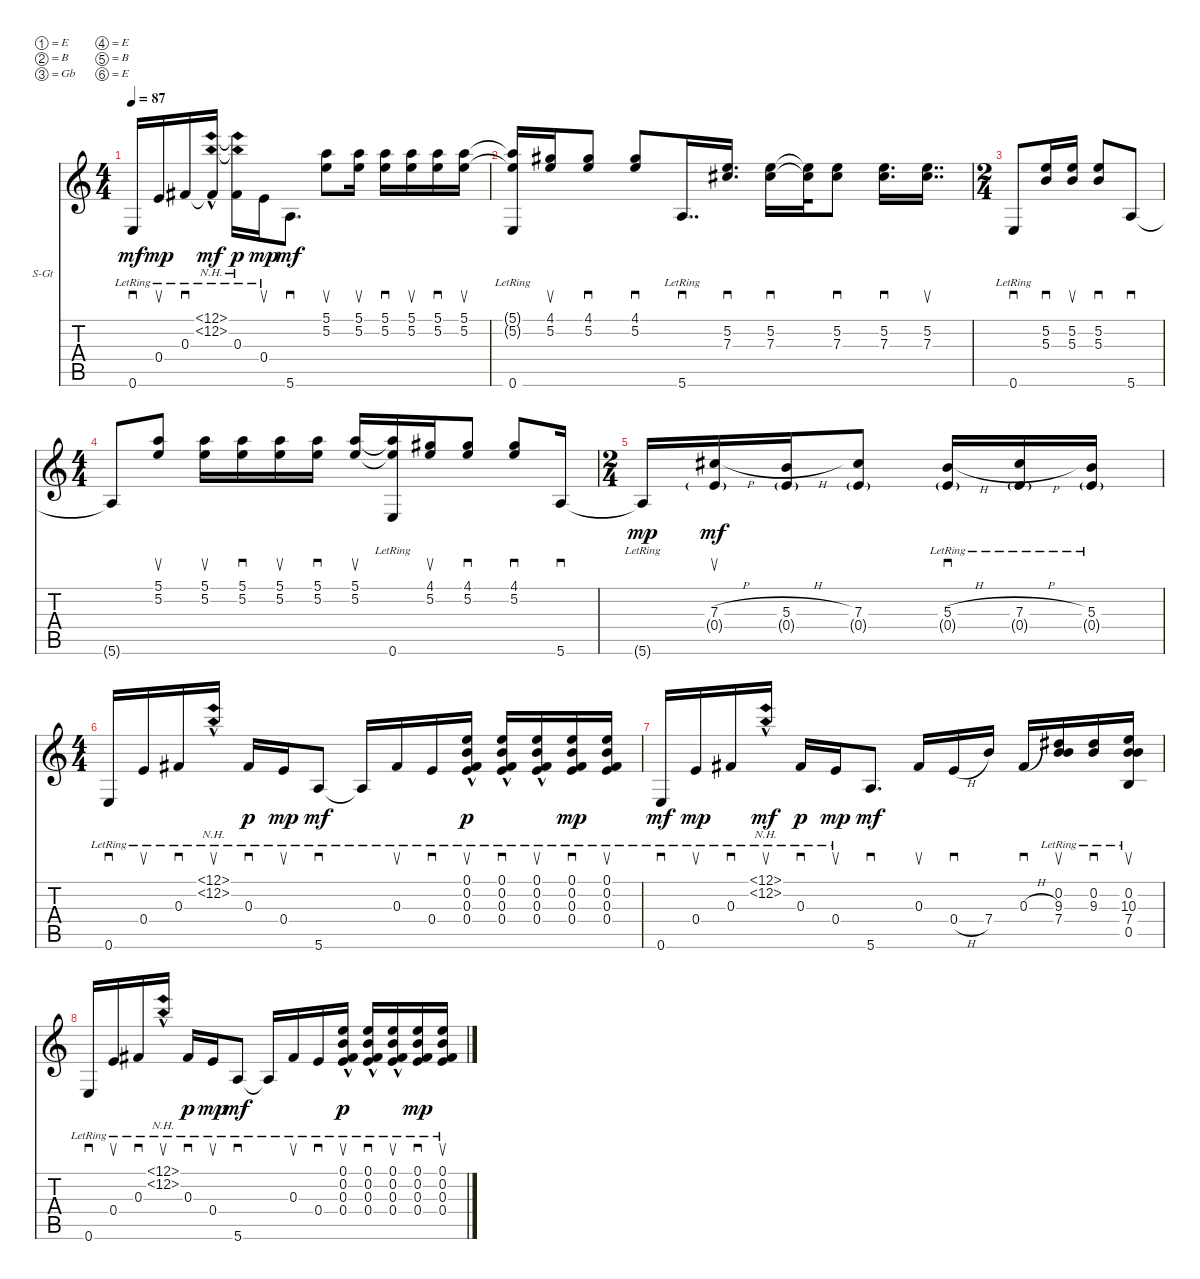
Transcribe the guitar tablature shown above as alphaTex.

\defaultSystemsLayout 4
\bracketExtendMode nobrackets
\firstSystemTrackNameOrientation horizontal
\otherSystemsTrackNameOrientation horizontal
\track ("Steel Guitar" "S-Gt") {instrument acousticguitarsteel}
\staff {score tabs}
\tuning (E4 B3 Gb3 E3 B2 E2)
\ts (4 4)
\tempo 87
\clef g2
\ks c
0.6{lr}.16{sd dy mf} 0.4{lr}.16{su dy mp} 0.3{lr}.16{sd} (12.1{nh hac lr} 12.2{nh hac lr} 0.3{lr t}).16{dy mf} (12.1{nh lr t} 12.2{nh lr t} 0.3{lr}).16{dy p} 0.4{lr}.16{su dy mp} 5.6.8{d sd dy mf} (5.1 5.2).8{su} (5.1 5.2).16{su} (5.2 5.1).16{sd} (5.2 5.1).16{su} (5.1 5.2).16{sd} (5.2 5.1).16{su} |
(5.1{t} 5.2{t} 0.6{lr}).16 (4.1 5.2).16{su} (4.1 5.2).8{sd} (4.1 5.2).8{sd} 5.6{lr}.16{dd sd} (5.2 7.3).16{d sd} (5.2 7.3).16{sd} (7.3{t} 5.2{t}).32 (5.2 7.3).8{sd} (5.2 7.3).16{d sd} (5.2 7.3).16{dd su} |
\ts (2 4)
0.6{lr}.8{sd} (5.3 5.2).16{sd} (5.2 5.3).16{su} (5.3 5.2).8{sd} 5.6.8{sd} |
\ts (4 4)
5.6{t}.8 (5.1 5.2).8{su} (5.1 5.2).16{su} (5.2 5.1).16{sd} (5.2 5.1).16{su} (5.1 5.2).16{sd} (5.2 5.1).16{su} (5.1{t} 5.2{t} 0.6{lr}).16 (4.1 5.2).16{su} (4.1 5.2).8{sd} (4.1 5.2).8{sd} 5.6.16{sd} |
\ts (2 4)
5.6{lr t}.16{dy mp} (7.3{h} 0.4{g}).16{su dy mf} (5.3{h} 0.4{g}).16 (7.3 0.4{g}).8 (5.3{h lr} 0.4{g lr}).16{sd} (7.3{h lr} 0.4{g lr}).16 (5.3{lr} 0.4{g lr}).16 |
\ts (4 4)
0.6{lr}.16{sd} 0.4{lr}.16{su} 0.3{lr}.16{sd} (12.1{nh hac lr} 12.2{nh hac lr}).16{su} 0.3{lr}.16{sd dy p} 0.4{lr}.16{su dy mp} 5.6{lr}.8{sd dy mf} 5.6{lr t}.16 0.3{lr}.16{su} 0.4{lr}.16{sd} (0.3{hac lr} 0.4{lr} 0.2{lr} 0.1{lr}).16{su dy p} (0.2{lr} 0.3{lr} 0.1{lr} 0.4{hac lr}).16{sd} (0.2{hac lr} 0.3{lr} 0.4{lr} 0.1{lr}).16{su} (0.4{lr} 0.3{lr} 0.1{lr} 0.2{lr}).16{sd dy mp} (0.1{lr} 0.2{lr} 0.3{lr} 0.4{lr}).16{su} |
0.6{lr}.16{sd dy mf} 0.4{lr}.16{su dy mp} 0.3{lr}.16{sd} (12.1{nh hac lr} 12.2{nh hac lr}).16{su dy mf} 0.3{lr}.16{sd dy p} 0.4{lr}.16{su dy mp} 5.6.8{d sd dy mf} 0.3.16{su} 0.4{h}.16{sd} 7.4.16 0.3{h}.16{sd} (7.4{lr} 9.3{lr} 0.2{lr}).16{su} (9.3{lr} 0.2{lr}).16{sd} (7.4{lr} 10.3{lr} 0.2{lr} 0.5{lr}).16{su} |
0.6{lr}.16{sd} 0.4{lr}.16{su} 0.3{lr}.16{sd} (12.1{nh hac lr} 12.2{nh hac lr}).16{su} 0.3{lr}.16{sd dy p} 0.4{lr}.16{su dy mp} 5.6{lr}.8{sd dy mf} 5.6{lr t}.16 0.3{lr}.16{su} 0.4{lr}.16{sd} (0.3{hac lr} 0.4{lr} 0.2{lr} 0.1{lr}).16{su dy p} (0.2{lr} 0.3{lr} 0.1{lr} 0.4{hac lr}).16{sd} (0.2{hac lr} 0.3{lr} 0.4{lr} 0.1{lr}).16{su} (0.4{lr} 0.3{lr} 0.1{lr} 0.2{lr}).16{sd dy mp} (0.1{lr} 0.2{lr} 0.3{lr} 0.4{lr}).16{su}
